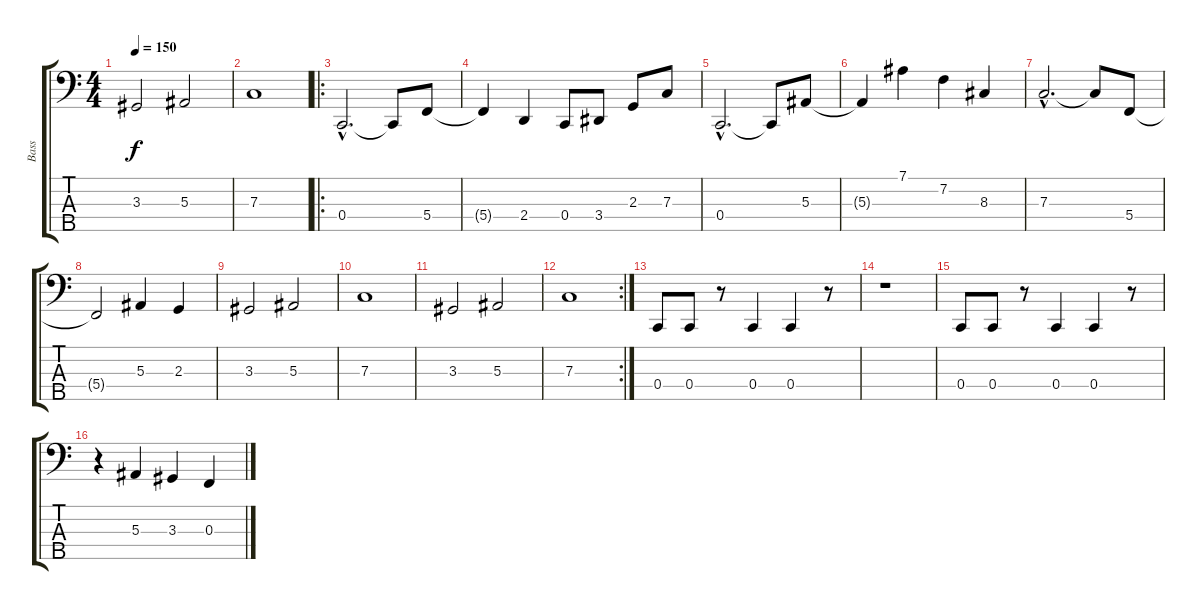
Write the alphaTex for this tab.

\track ("Bass" "Bass") {instrument electricbassfinger}
\staff {score tabs}
\tuning (Eb2 Bb1 F1 C1 G0) {hide}
\ts (4 4)
\tempo 150
\clef f4
\ks c
3.3.2{dy f} 5.3.2 |
7.3.1 |
\ro
0.4{hac}.2{d} 0.4{t}.8 5.4.8 |
5.4{t}.4 2.4.4 0.4.8 3.4.8 2.3.8 7.3.8 |
0.4{hac}.2{d} 0.4{t}.8 5.3.8 |
5.3{t}.4 7.1.4 7.2.4 8.3.4 |
7.3{hac}.2{d} 7.3{t}.8 5.4.8 |
5.4{t}.2 5.3.4 2.3.4 |
3.3.2 5.3.2 |
7.3.1 |
3.3.2 5.3.2 |
\rc 2
7.3.1 |
0.4.8 0.4.8 r.8 0.4.4 0.4.4 r.8 |
r.1 |
0.4.8 0.4.8 r.8 0.4.4 0.4.4 r.8 |
r.4 5.3.4 3.3.4 0.3.4
